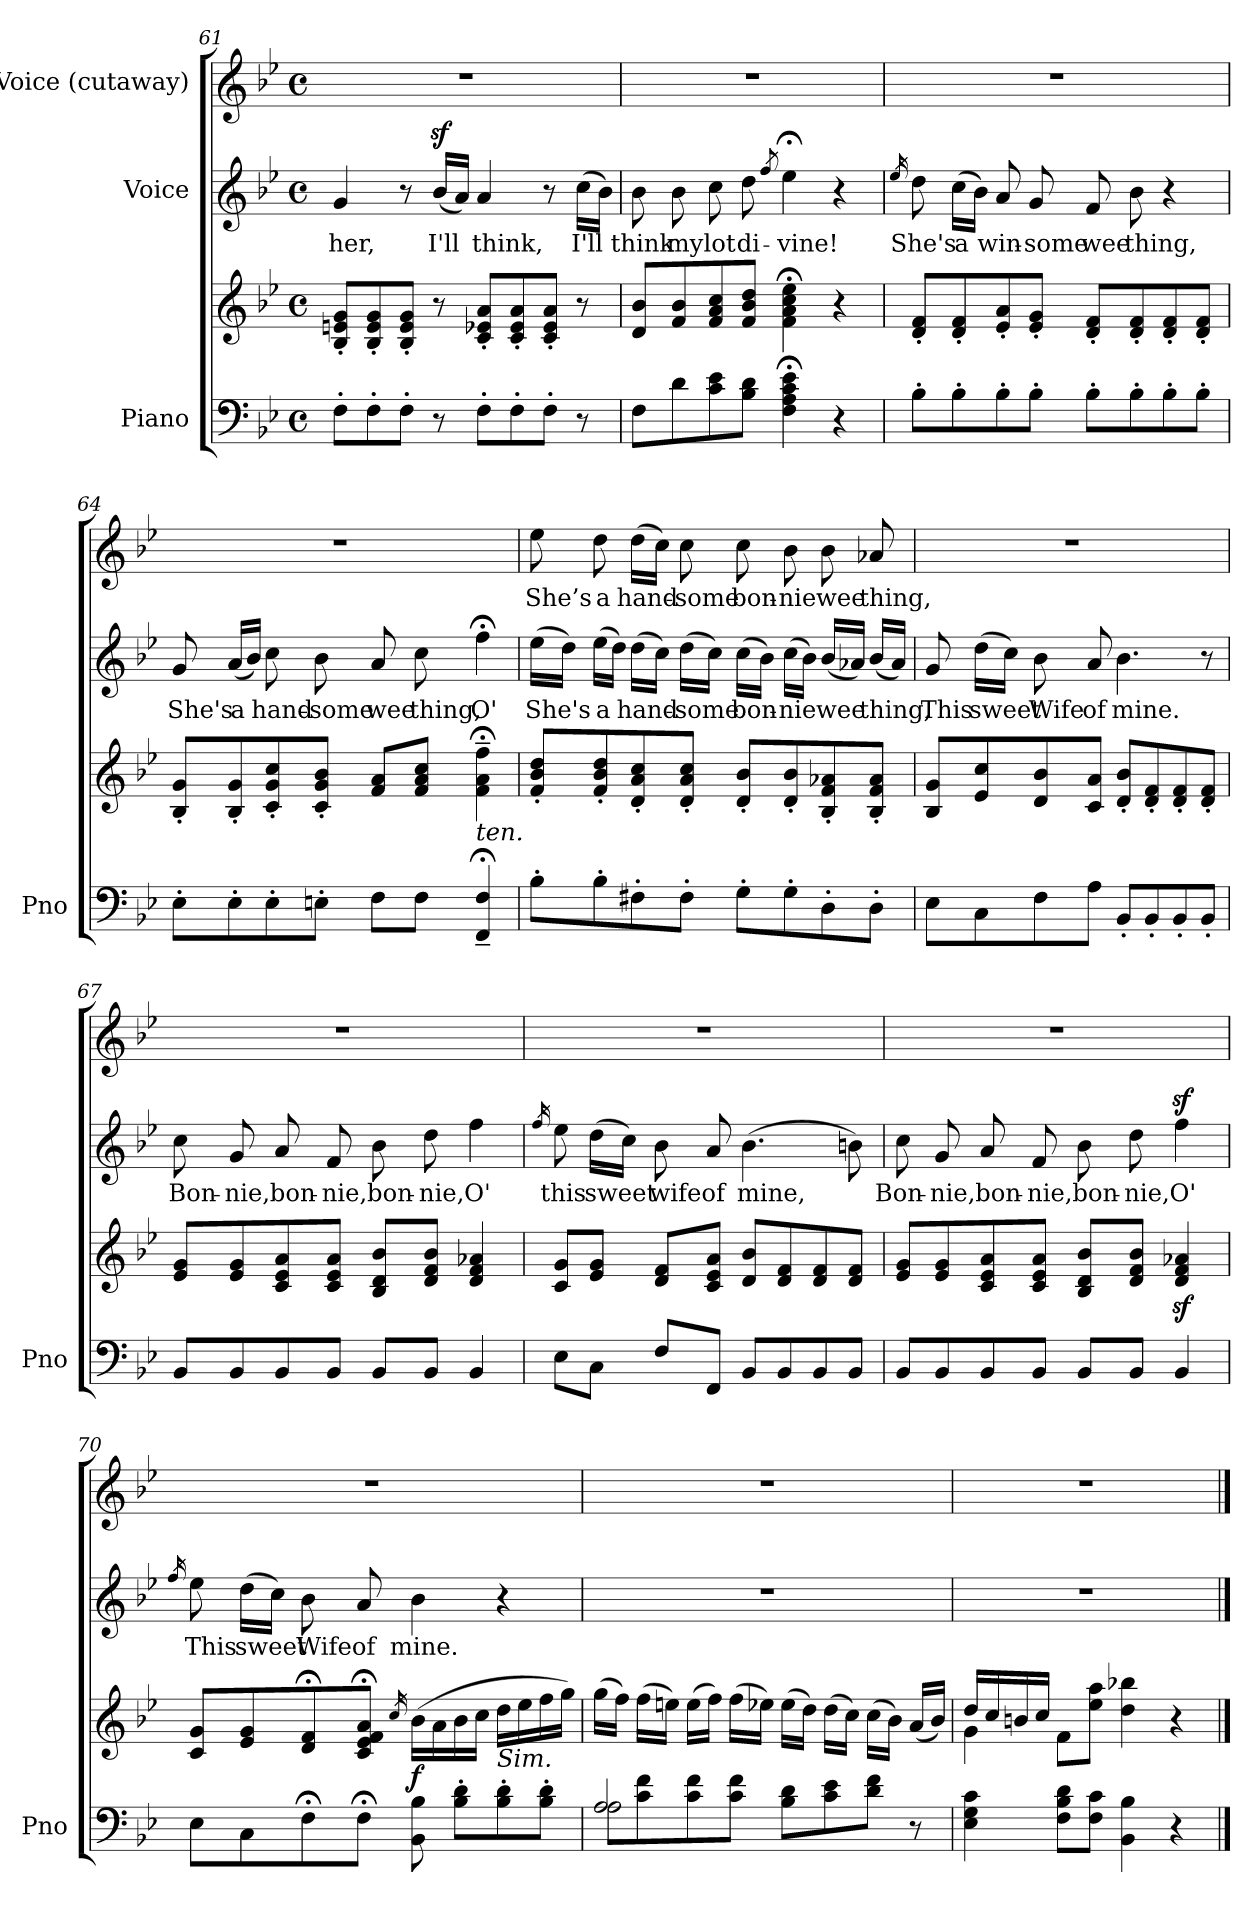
**kern	**kern	**dynam	**kern	**text	**dynam	**kern	**text
*part3	*part3	*part3	*part2	*part2	*part2	*part1	*part1
*staff4	*staff3	*staff3/4	*staff2	*staff2	*staff2	*staff1	*staff1
*I"Piano	*	*	*I"Voice	*	*	*I"Voice (cutaway)	*
*I'Pno	*	*	*	*	*	*	*
*clefF4	*clefG2	*	*clefG2	*	*	*clefG2	*
*k[b-e-]	*k[b-e-]	*	*k[b-e-]	*	*	*k[b-e-]	*
*M4/4	*M4/4	*	*M4/4	*	*	*M4/4	*
*met(c)	*met(c)	*	*met(c)	*	*	*met(c)	*
=61	=61	=61	=61	=61	=61	=61	=61
!	!	!	!	!LO:LY:b	!	!	!
8F'\L	8B-/' 8en/' 8g/'L	.	4g/	her,	.	1r	.
8F'\	8B-/' 8e/' 8g/'	.	.	.	.	.	.
8F'\J	8B-/' 8e/' 8g/'J	.	8r	.	.	.	.
!	!	!	!	!LO:LY:b	!	!	!
8r	8r	.	(16b-z>/LL	I'll	.	.	.
.	.	.	16a/JJ)	.	.	.	.
!	!	!	!	!LO:LY:b	!	!	!
8F'\L	8c/' 8e-X/' 8a/'L	.	4a/	think,	.	.	.
8F'\	8c/' 8e-/' 8a/'	.	.	.	.	.	.
8F'\J	8c/' 8e-/' 8a/'J	.	8r	.	.	.	.
!	!	!	!	!LO:LY:b	!	!	!
8r	8r	.	(16cc\LL	I'll	.	.	.
.	.	.	16b-\JJ)	.	.	.	.
=62	=62	=62	=62	=62	=62	=62	=62
!	!	!	!	!LO:LY:b	!	!	!
8F\L	8d/ 8b-/L	.	8b-\	think	.	1r	.
!	!	!	!	!LO:LY:b	!LO:DY:a	!	!
8d\	8f/ 8b-/	.	8b-\	my	other-dynamics	.	.
!	!	!	!	!LO:LY:b	!	!	!
8c\ 8e-\	8f/ 8a/ 8cc/	.	8cc\	lot	.	.	.
!	!	!	!	!LO:LY:b	!	!	!
8B-\ 8d\J	8f/ 8b-/ 8dd/J	.	8dd\	di-	.	.	.
.	.	.	8qff/	.	.	.	.
!	!	!	!	!LO:LY:b	!	!	!
4F\;< 4A\;< 4c\;< 4e-\;<	4f\;< 4a\;< 4cc\;< 4ee-\;<	.	4ee-;<\	-vine!	.	.	.
4r	4r	.	4r	.	.	.	.
!!LO:PB:g=z
=63	=63	=63	=63	=63	=63	=63	=63
.	.	.	16qee-/	.	.	.	.
!	!	!	!	!LO:LY:b	!	!	!
8B-'\L	8d/' 8f/'L	.	8dd\	She's	.	1r	.
!	!	!	!	!LO:LY:b	!	!	!
8B-'\	8d/' 8f/'	.	(16cc\LL	a	.	.	.
.	.	.	16b-\JJ)	.	.	.	.
!	!	!	!	!LO:LY:b	!	!	!
8B-'\	8e-/' 8a/'	.	8a/	win-	.	.	.
!	!	!	!	!LO:LY:b	!	!	!
8B-'\J	8e-/' 8g/'J	.	8g/	-some	.	.	.
!	!	!	!	!LO:LY:b	!	!	!
8B-'\L	8d/' 8f/'L	.	8f/	wee	.	.	.
!	!	!	!	!LO:LY:b	!	!	!
8B-'\	8d/' 8f/'	.	8b-\	thing,	.	.	.
8B-'\	8d/' 8f/'	.	4r	.	.	.	.
8B-'\J	8d/' 8f/'J	.	.	.	.	.	.
=64	=64	=64	=64	=64	=64	=64	=64
!	!	!	!	!LO:LY:b	!	!	!
8E-'\L	8B-/' 8g/'L	.	8g/	She's	.	1r	.
!	!	!	!	!LO:LY:b	!	!	!
8E-'\	8B-/' 8g/'	.	(16a/LL	a	.	.	.
.	.	.	16b-/JJ)	.	.	.	.
!	!	!	!	!LO:LY:b	!	!	!
8E-'\	8c/' 8g/' 8cc/'	.	8cc\	hand-	.	.	.
!	!	!	!	!LO:LY:b	!	!	!
8En'\J	8c/' 8g/' 8b-/'J	.	8b-\	-some	.	.	.
!	!	!	!	!LO:LY:b	!	!	!
8F\L	8f/ 8a/L	.	8a/	wee	.	.	.
!	!	!	!	!LO:LY:b	!	!	!
8F\J	8f/ 8a/ 8cc/J	.	8cc\	thing,	.	.	.
!	!LO:TX:b:i:t=ten.	!	!	!	!	!	!
!	!	!	!	!LO:LY:b	!	!	!
4FF/;<~ 4F/;<~	4f\;<~ 4a\;<~ 4ff\;<~	.	4ff;<\	O'	.	.	.
!!LO:LB:g=z
=65	=65	=65	=65	=65	=65	=65	=65
!	!	!LO:DY:b	!	!LO:LY:b	!	!	!LO:LY:b
!	!	!LO:DY:n=1:b	!	!	!	!	!
8B-'\L	8f/' 8b-/' 8dd/'L	p other-dynamics	(16ee-\LL	She's	.	8ee-\	She’s
.	.	.	16dd\JJ)	.	.	.	.
!	!	!	!	!LO:LY:b	!	!	!LO:LY:b
8B-'\	8f/' 8b-/' 8dd/'	.	(16ee-\LL	a	.	8dd\	a
.	.	.	16dd\JJ)	.	.	.	.
!	!	!	!	!LO:LY:b	!	!	!LO:LY:b
8F#X'\	8d/' 8a/' 8cc/'	.	(16dd\LL	hand-	.	(16dd\LL	hand-
.	.	.	16cc\JJ)	.	.	16cc\JJ)	.
!	!	!	!	!LO:LY:b	!	!	!LO:LY:b
8F#'\J	8d/' 8a/' 8cc/'J	.	(16dd\LL	-some	.	8cc\	-some
.	.	.	16cc\JJ)	.	.	.	.
!	!	!	!	!LO:LY:b	!	!	!LO:LY:b
8G'\L	8d/' 8b-/'L	.	(16cc\LL	bon-	.	8cc\	bon-
.	.	.	16b-\JJ)	.	.	.	.
!	!	!	!	!LO:LY:b	!	!	!LO:LY:b
8G'\	8d/' 8b-/'	.	(16cc\LL	-nie	.	8b-\	-nie
.	.	.	16b-\JJ)	.	.	.	.
!	!	!	!	!LO:LY:b	!	!	!LO:LY:b
8D'\	8B-/' 8f/' 8a-X/'	.	(16b-/LL	wee	.	8b-\	wee
.	.	.	16a-X/JJ)	.	.	.	.
!	!	!	!	!LO:LY:b	!	!	!LO:LY:b
8D'\J	8B-/' 8f/' 8a-/'J	.	(16b-/LL	thing,	.	8a-X/	thing,
.	.	.	16a-/JJ)	.	.	.	.
=66	=66	=66	=66	=66	=66	=66	=66
!	!	!	!	!LO:LY:b	!	!	!
8E-\L	8B-/ 8g/L	.	8g/	This	.	1r	.
!	!	!	!	!LO:LY:b	!	!	!
8C\	8e-/ 8cc/	.	(16dd\LL	sweet	.	.	.
.	.	.	16cc\JJ)	.	.	.	.
!	!	!	!	!LO:LY:b	!	!	!
8F\	8d/ 8b-/	.	8b-\	Wife	.	.	.
!	!	!	!	!LO:LY:b	!	!	!
8A\J	8c/ 8a/J	.	8a/	of	.	.	.
!	!	!	!	!LO:LY:b	!	!	!
8BB-'/L	8d/' 8b-/'L	.	4.b-\	mine.	.	.	.
8BB-'/	8d/' 8f/'	.	.	.	.	.	.
8BB-'/	8d/' 8f/'	.	.	.	.	.	.
8BB-'/J	8d/' 8f/'J	.	8r	.	.	.	.
!!LO:LB:g=z
=67	=67	=67	=67	=67	=67	=67	=67
!	!	!	!	!LO:LY:b	!	!	!
8BB-/L	8e-/ 8g/L	.	8cc\	Bon-	.	1r	.
!	!	!	!	!LO:LY:b	!	!	!
8BB-/	8e-/ 8g/	.	8g/	-nie,	.	.	.
!	!	!	!	!LO:LY:b	!	!	!
8BB-/	8c/ 8e-/ 8a/	.	8a/	bon-	.	.	.
!	!	!	!	!LO:LY:b	!	!	!
8BB-/J	8c/ 8e-/ 8a/J	.	8f/	-nie,	.	.	.
!	!	!	!	!LO:LY:b	!	!	!
8BB-/L	8B-/ 8d/ 8b-/L	.	8b-\	bon-	.	.	.
!	!	!	!	!LO:LY:b	!	!	!
8BB-/J	8d/ 8f/ 8b-/J	.	8dd\	-nie,	.	.	.
!	!	!	!	!LO:LY:b	!	!	!
4BB-/	4d/ 4f/ 4a-X/	.	4ff\	O'	.	.	.
=68	=68	=68	=68	=68	=68	=68	=68
.	.	.	16qff/	.	.	.	.
!	!	!	!	!LO:LY:b	!	!	!
8E-\L	8c/ 8g/L	.	8ee-\	this	.	1r	.
!	!	!	!	!LO:LY:b	!	!	!
8C\J	8e-/ 8g/J	.	(16dd\LL	sweet	.	.	.
.	.	.	16cc\JJ)	.	.	.	.
!	!	!	!	!LO:LY:b	!	!	!
8F/L	8d/ 8f/L	.	8b-\	wife	.	.	.
!	!	!	!	!LO:LY:b	!	!	!
8FF/J	8c/ 8e-/ 8a/J	.	8a/	of	.	.	.
!	!	!	!	!LO:LY:b	!	!	!
8BB-/L	8d/ 8b-/L	.	(4.b-\	mine,	.	.	.
8BB-/	8d/ 8f/	.	.	.	.	.	.
8BB-/	8d/ 8f/	.	.	.	.	.	.
8BB-/J	8d/ 8f/J	.	8bn\)	.	.	.	.
=69	=69	=69	=69	=69	=69	=69	=69
!	!	!	!	!LO:LY:b	!	!	!
8BB-/L	8e-/ 8g/L	.	8cc\	Bon-	.	1r	.
!	!	!	!	!LO:LY:b	!	!	!
8BB-/	8e-/ 8g/	.	8g/	-nie,	.	.	.
!	!	!	!	!LO:LY:b	!	!	!
8BB-/	8c/ 8e-/ 8a/	.	8a/	bon-	.	.	.
!	!	!	!	!LO:LY:b	!	!	!
8BB-/J	8c/ 8e-/ 8a/J	.	8f/	-nie,	.	.	.
!	!	!	!	!LO:LY:b	!	!	!
8BB-/L	8B-/ 8d/ 8b-/L	.	8b-\	bon-	.	.	.
!	!	!	!	!LO:LY:b	!	!	!
8BB-/J	8d/ 8f/ 8b-/J	.	8dd\	-nie,	.	.	.
!	!	!	!	!LO:LY:b	!	!	!
4BB-/	4d/z< 4f/z< 4a-X/z<	.	4ffz>\	O'	.	.	.
!!LO:LB:g=z
=70	=70	=70	=70	=70	=70	=70	=70
.	.	.	16qff/	.	.	.	.
!	!	!	!	!LO:LY:b	!	!	!
8E-\L	8c/ 8g/L	.	8ee-\	This	.	1r	.
!	!	!	!	!LO:LY:b	!	!	!
8C\	8e-/ 8g/	.	(16dd\LL	sweet	.	.	.
.	.	.	16cc\JJ)	.	.	.	.
!	!	!	!	!LO:LY:b	!	!	!
8F;<\	8d/; 8f/;	.	8b-\	Wife	.	.	.
!	!	!	!	!LO:LY:b	!	!	!
8F;<\J	8c/; 8e-/; 8f/; 8a/;J	.	8a/	of	.	.	.
.	16qcc/	.	.	.	.	.	.
!	!	!LO:DY:b	!	!LO:LY:b	!	!	!
8BB-\ 8B-\	(16b-\LL	f	4b-\	mine.	.	.	.
.	16a\	.	.	.	.	.	.
8B-\' 8d\'L	16b-\	.	.	.	.	.	.
.	16cc\JJ	.	.	.	.	.	.
!	!LO:TX:b:i:t=Sim.	!	!	!	!	!	!
8B-\' 8d\'	16dd\LL	.	4r	.	.	.	.
.	16ee-\	.	.	.	.	.	.
8B-\' 8d\'J	16ff\	.	.	.	.	.	.
.	16gg\JJ)	.	.	.	.	.	.
=71	=71	=71	=71	=71	=71	=71	=71
*^	*	*	*	*	*	*	*
!	!LO:N:head=open	!	!	!	!	!	!	!
2A/	8A\L	(16gg\LL	.	1r	.	.	1r	.
.	.	16ff\JJ)	.	.	.	.	.	.
.	8c\ 8f\	(16ff\LL	.	.	.	.	.	.
.	.	16een\JJ)	.	.	.	.	.	.
.	8c\ 8f\	(16ee\LL	.	.	.	.	.	.
.	.	16ff\JJ)	.	.	.	.	.	.
.	8c\ 8f\J	(16ff\LL	.	.	.	.	.	.
.	.	16ee-X\JJ)	.	.	.	.	.	.
2ryy	8B-\ 8d\L	(16ee-\LL	.	.	.	.	.	.
.	.	16dd\JJ)	.	.	.	.	.	.
.	8c\ 8e-\	(16dd\LL	.	.	.	.	.	.
.	.	16cc\JJ)	.	.	.	.	.	.
.	8d\ 8f\J	(16cc\LL	.	.	.	.	.	.
.	.	16b-\JJ)	.	.	.	.	.	.
.	8r	(16a/LL	.	.	.	.	.	.
.	.	16b-/JJ)	.	.	.	.	.	.
*v	*v	*	*	*	*	*	*	*
!!LO:PB:g=z
=72	=72	=72	=72	=72	=72	=72	=72
*	*^	*	*	*	*	*	*
4E-\ 4G\ 4c\	16dd/LL	4g\	.	1r	.	.	1r	.
.	16cc/	.	.	.	.	.	.	.
.	16bn/	.	.	.	.	.	.	.
.	16cc/JJ	.	.	.	.	.	.	.
8F\ 8B-\ 8d\L	8f\L	2.ryy	.	.	.	.	.	.
8F\ 8c\J	8ee-\ 8aa\J	.	.	.	.	.	.	.
4BB-\ 4B-\	4dd\ 4bb-X\	.	.	.	.	.	.	.
4r	4r	.	.	.	.	.	.	.
*	*v	*v	*	*	*	*	*	*
==	==	==	==	==	==	==	==
*-	*-	*-	*-	*-	*-	*-	*-
